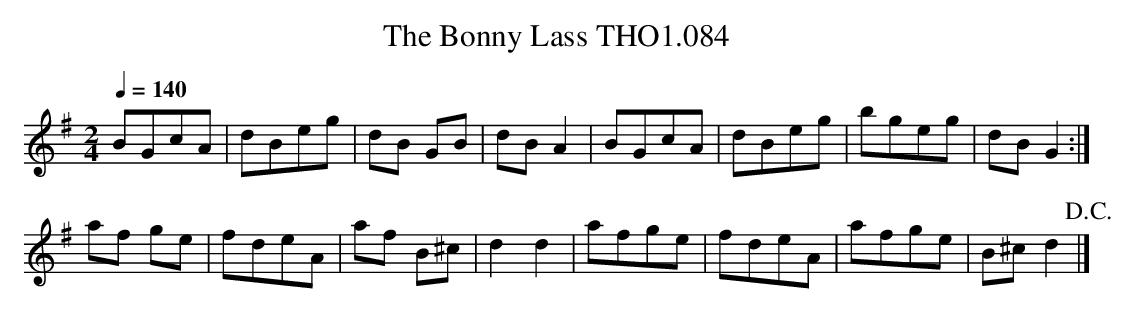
X:1
T:Bonny Lass THO1.084, The
M:2/4
L:1/8
Q:1/4=140
K:G
BGcA|dBeg|dB GB|dB A2|BGcA|dBeg|bgeg|dB G2:|
af ge|fdeA|af B^c|d2d2|afge|fdeA|afge|B^c d2!D.C.!|]
